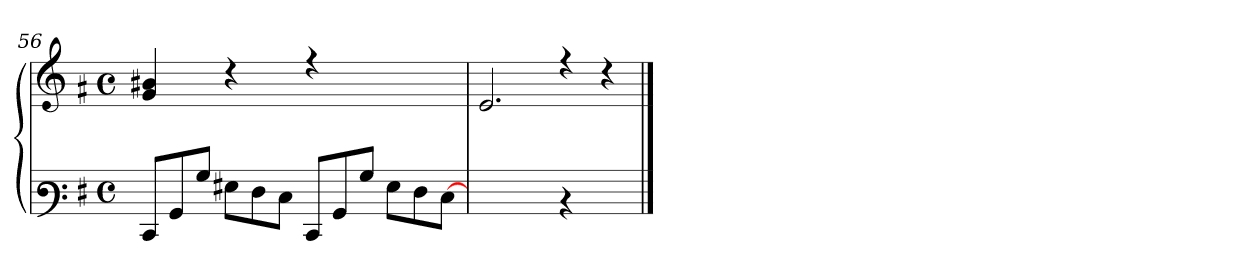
**kern	**kern
*part1	*part1
*staff2	*staff1
*clefF3	*clefG3
*k[f#]	*k[f#]
*M4/4	*M4/4
*met(c)	*met(c)
=56	=56
8EE/L	4e/ 4g#X/
8BB/	.
8B/J	8ryy
8G#X\L	4rb
8F#\	.
8E\J	8ryy
8EE/L	4rcc
8BB/	.
8B/J	2ryy
8G#\L	.
8F#\	.
[<8E\J	.
=57	=57
2.ryy	2.c/
4rD	4rcc
4ryy	4rb
==	==
*-	*-
